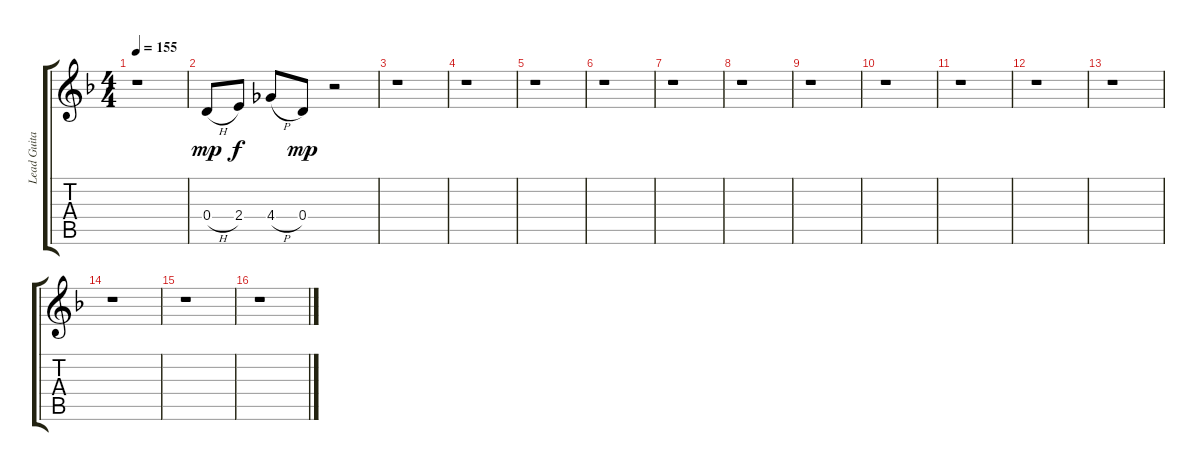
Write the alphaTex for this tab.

\track ("Lead Guitar" "Lead Guita") {instrument distortionguitar}
\staff {score tabs}
\tuning (E4 B3 G3 D3 A2 E2) {hide}
\ts (4 4)
\tempo 155
\clef g2
\ks f
r.1{dy f} |
0.4{h}.8{dy mp} 2.4.8{dy f} 4.4{h}.8 0.4.8{dy mp} r.2 |
r.1 |
r.1 |
r.1 |
r.1 |
r.1 |
r.1 |
r.1 |
r.1 |
r.1 |
r.1 |
r.1 |
r.1 |
r.1 |
r.1
